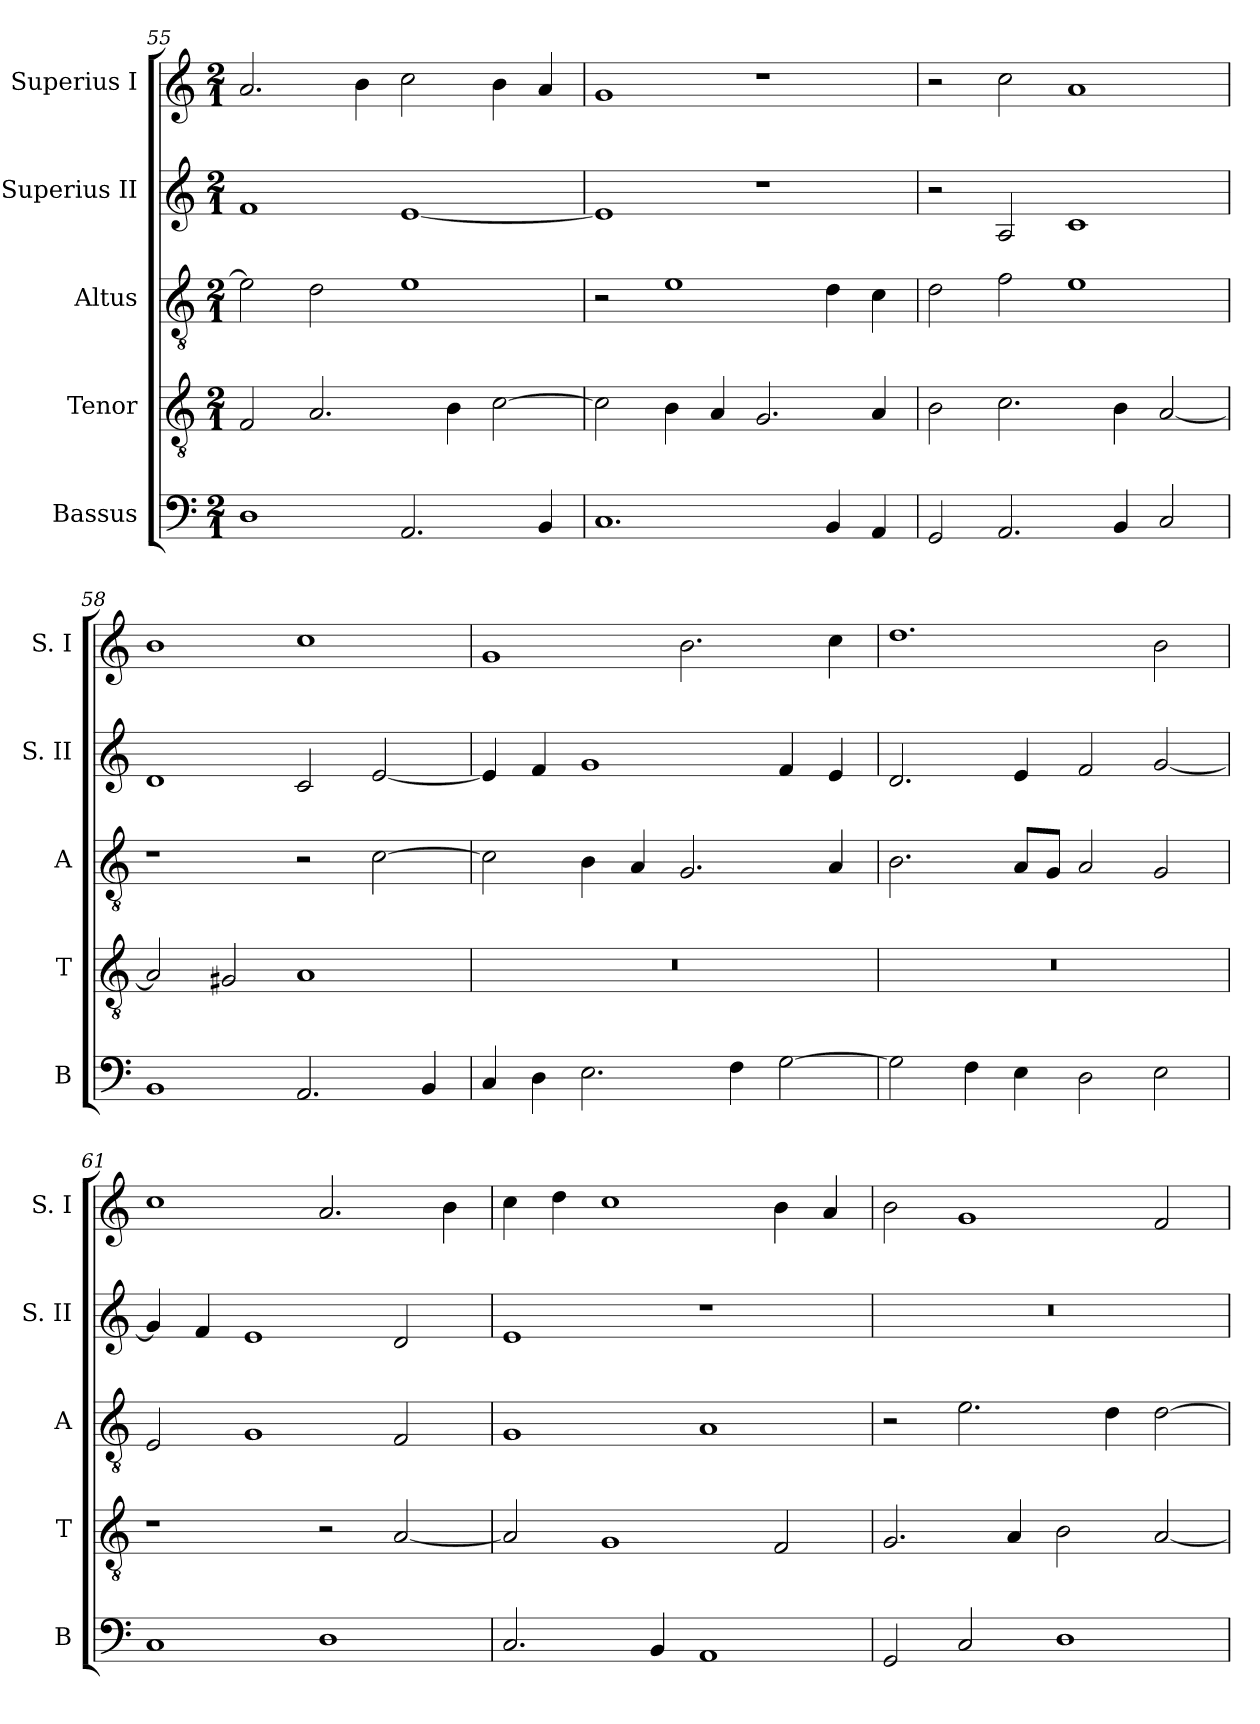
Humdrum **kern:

**kern	**kern	**kern	**kern	**kern
*part5	*part4	*part3	*part2	*part1
*staff5	*staff4	*staff3	*staff2	*staff1
*I"Bassus	*I"Tenor	*I"Altus	*I"Superius II	*I"Superius I
*I'B	*I'T	*I'A	*I'S. II	*I'S. I
*clefF4	*clefGv2	*clefGv2	*clefG2	*clefG2
*k[]	*k[]	*k[]	*k[]	*k[]
*C:	*C:	*C:	*C:	*C:
*M2/1	*M2/1	*M2/1	*M2/1	*M2/1
=55	=55	=55	=55	=55
1D	2F	2e]	1f	2.a
.	2.A	2d	.	.
.	.	.	.	4b
2.AA	.	1e	[1e	2cc
.	4B	.	.	.
.	[2c	.	.	4b
4BB	.	.	.	4a
=56	=56	=56	=56	=56
1.C	2c]	2r	1e]	1g
.	4B	1e	.	.
.	4A	.	.	.
.	2.G	.	1r	1r
4BB	.	4d	.	.
4AA	4A	4c	.	.
=57	=57	=57	=57	=57
2GG	2B	2d	2r	2r
2.AA	2.c	2f	2A	2cc
.	.	1e	1c	1a
4BB	4B	.	.	.
2C	[2A	.	.	.
=58	=58	=58	=58	=58
1BB	2A]	1r	1d	1b
.	2G#X	.	.	.
2.AA	1A	2r	2c	1cc
.	.	[2c	[2e	.
4BB	.	.	.	.
=59	=59	=59	=59	=59
4C	0r	2c]	4e]	1g
4D	.	.	4f	.
2.E	.	4B	1g	.
.	.	4A	.	.
.	.	2.G	.	2.b
4F	.	.	.	.
[2G	.	.	4f	.
.	.	4A	4e	4cc
=60	=60	=60	=60	=60
2G]	0r	2.B	2.d	1.dd
4F	.	.	.	.
4E	.	8AL	4e	.
.	.	8GJ	.	.
2D	.	2A	2f	.
2E	.	2G	[2g	2b
=61	=61	=61	=61	=61
1C	1r	2E	4g]	1cc
.	.	.	4f	.
.	.	1G	1e	.
1D	2r	.	.	2.a
.	[2A	2F	2d	.
.	.	.	.	4b
=62	=62	=62	=62	=62
2.C	2A]	1G	1e	4cc
.	.	.	.	4dd
.	1G	.	.	1cc
4BB	.	.	.	.
1AA	.	1A	1r	.
.	2F	.	.	4b
.	.	.	.	4a
=63	=63	=63	=63	=63
2GG	2.G	2r	0r	2b
2C	.	2.e	.	1g
.	4A	.	.	.
1D	2B	.	.	.
.	.	4d	.	.
.	[2A	[2d	.	2f
=	=	=	=	=
*-	*-	*-	*-	*-
